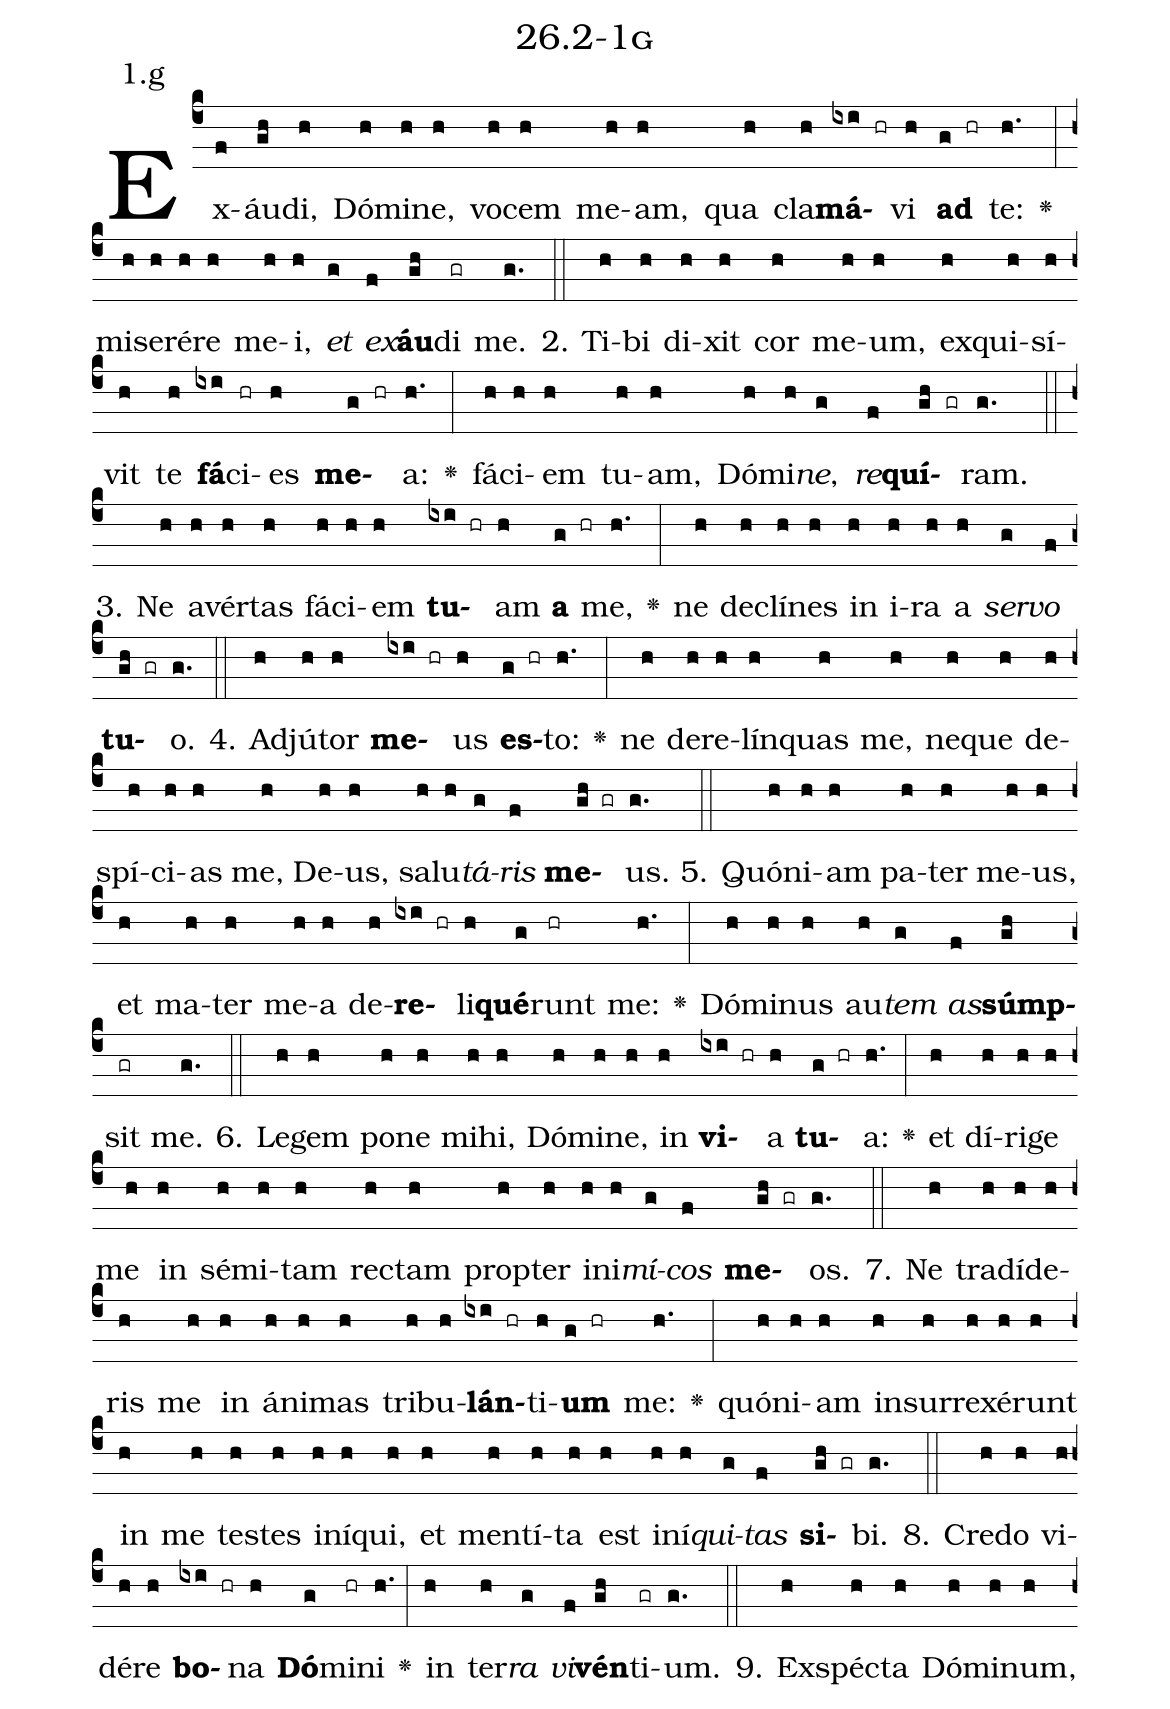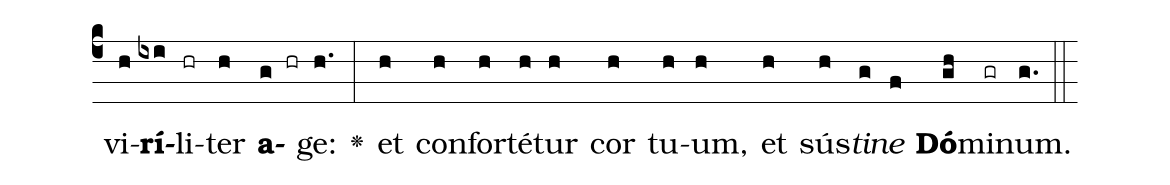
name: 26.2-1g;
annotation: 1.g;
%%
(c4)Ex(f)áu(gh)di,(h) Dó(h)mi(h)ne,(h) vo(h)cem(h) me(h)am,(h) qua(h) cla(h)<b>má</b>(ixi hr)vi(h) <b>ad</b>(g hr) te:(h.) <v>\greheightstar</v>(:) mi(h)se(h)ré(h)re(h) me(h)i,(h) <i>et</i>(g) <i>ex</i>(f)<b>áu</b>(gh)di(gr) me.(g.) (::)
2. Ti(h)bi(h) di(h)xit(h) cor(h) me(h)um,(h) ex(h)qui(h)sí(h)vit(h) te(h) <b>fá</b>(ixi)ci(hr)es(h) <b>me</b>(g hr)a:(h.) <v>\greheightstar</v>(:) fá(h)ci(h)em(h) tu(h)am,(h) Dó(h)mi(h)<i>ne</i>,(g) <i>re</i>(f)<b>quí</b>(gh gr)ram.(g.) (::)
3. Ne(h) a(h)vér(h)tas(h) fá(h)ci(h)em(h) <b>tu</b>(ixi hr)am(h) <b>a</b>(g hr) me,(h.) <v>\greheightstar</v>(:) ne(h) de(h)clí(h)nes(h) in(h) i(h)ra(h) a(h) <i>ser</i>(g)<i>vo</i>(f) <b>tu</b>(gh gr)o.(g.) (::)
4. Ad(h)jú(h)tor(h) <b>me</b>(ixi hr)us(h) <b>es</b>(g hr)to:(h.) <v>\greheightstar</v>(:) ne(h) de(h)re(h)lín(h)quas(h) me,(h) ne(h)que(h) de(h)spí(h)ci(h)as(h) me,(h) De(h)us,(h) sa(h)lu(h)<i>tá</i>(g)<i>ris</i>(f) <b>me</b>(gh gr)us.(g.) (::)
5. Quón(h)i(h)am(h) pa(h)ter(h) me(h)us,(h) et(h) ma(h)ter(h) me(h)a(h) de(h)<b>re</b>(ixi hr)li(h)<b>qué</b>(g)runt(hr) me:(h.) <v>\greheightstar</v>(:) Dó(h)mi(h)nus(h) au(h)<i>tem</i>(g) <i>as</i>(f)<b>súmp</b>(gh)sit(gr) me.(g.) (::)
6. Le(h)gem(h) po(h)ne(h) mi(h)hi,(h) Dó(h)mi(h)ne,(h) in(h) <b>vi</b>(ixi hr)a(h) <b>tu</b>(g hr)a:(h.) <v>\greheightstar</v>(:) et(h) dí(h)ri(h)ge(h) me(h) in(h) sé(h)mi(h)tam(h) rec(h)tam(h) prop(h)ter(h) in(h)i(h)<i>mí</i>(g)<i>cos</i>(f) <b>me</b>(gh gr)os.(g.) (::)
7. Ne(h) tra(h)dí(h)de(h)ris(h) me(h) in(h) á(h)ni(h)mas(h) tri(h)bu(h)<b>lán</b>(ixi hr)ti(h)<b>um</b>(g hr) me:(h.) <v>\greheightstar</v>(:) quón(h)i(h)am(h) in(h)sur(h)re(h)xé(h)runt(h) in(h) me(h) tes(h)tes(h) in(h)í(h)qui,(h) et(h) men(h)tí(h)ta(h) est(h) in(h)í(h)<i>qui</i>(g)<i>tas</i>(f) <b>si</b>(gh gr)bi.(g.) (::)
8. Cre(h)do(h) vi(h)dé(h)re(h) <b>bo</b>(ixi hr)na(h) <b>Dó</b>(g)mi(hr)ni(h.) <v>\greheightstar</v>(:) in(h) ter(h)<i>ra</i>(g) <i>vi</i>(f)<b>vén</b>(gh)ti(gr)um.(g.) (::)
9. Ex(h)spéc(h)ta(h) Dó(h)mi(h)num,(h) vi(h)<b>rí</b>(ixi)li(hr)ter(h) <b>a</b>(g hr)ge:(h.) <v>\greheightstar</v>(:) et(h) con(h)for(h)té(h)tur(h) cor(h) tu(h)um,(h) et(h) sús(h)<i>ti</i>(g)<i>ne</i>(f) <b>Dó</b>(gh)mi(gr)num.(g.) (::)
